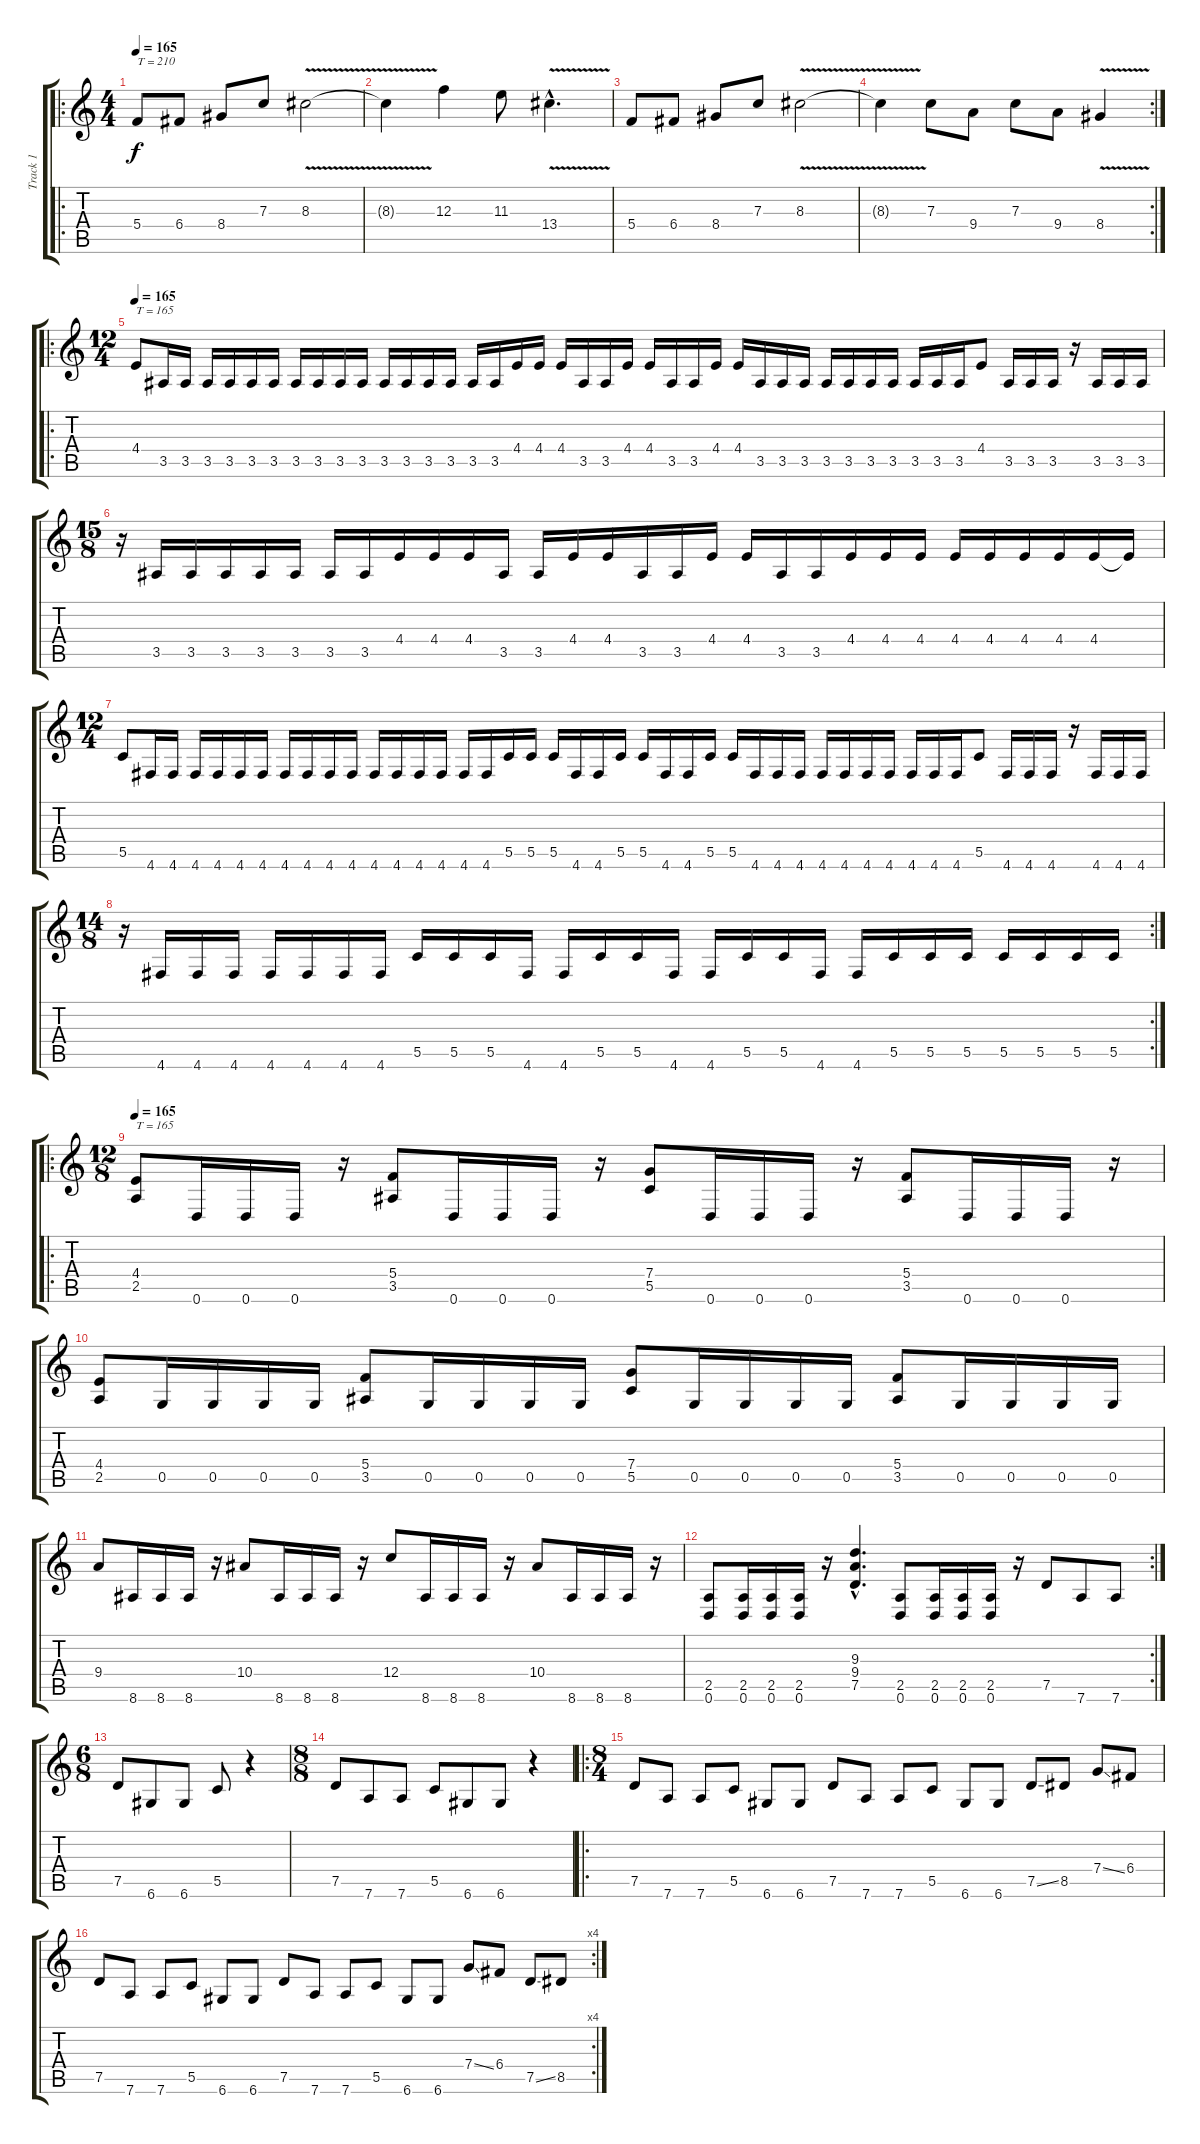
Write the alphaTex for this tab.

\track ("Track 1" "Track 1") {instrument distortionguitar}
\staff {score tabs}
\tuning (D4 A3 F3 C3 G2 D2) {hide}
\ro
\ts (4 4)
\tempo 165
\tempo 210
\tempo 165
\clef g2
\ks c
5.4.8{txt "T = 210" dy f instrument distortionguitar} 6.4.8 8.4.8 7.3.8 8.3{v}.2 |
8.3{t}.4 12.3.4 11.3.8 13.4{v hac}.4{d} |
5.4.8 6.4.8 8.4.8 7.3.8 8.3{v}.2 |
\rc 2
8.3{t}.4 7.3.8 9.4.8 7.3.8 9.4.8 8.4{v}.4 |
\ro
\ts (12 4)
\tempo 165
4.4.8{txt "T = 165"} 3.5.16 3.5.16 3.5.16 3.5.16 3.5.16 3.5.16 3.5.16 3.5.16 3.5.16 3.5.16 3.5.16 3.5.16 3.5.16 3.5.16 3.5.16 3.5.16 4.4.16 4.4.16 4.4.16 3.5.16 3.5.16 4.4.16 4.4.16 3.5.16 3.5.16 4.4.16 4.4.16 3.5.16 3.5.16 3.5.16 3.5.16 3.5.16 3.5.16 3.5.16 3.5.16 3.5.16 3.5.16 4.4.8 3.5.16 3.5.16 3.5.16 r.16 3.5.16 3.5.16 3.5.16 |
\ts (15 8)
r.16 3.5.16 3.5.16 3.5.16 3.5.16 3.5.16 3.5.16 3.5.16 4.4.16 4.4.16 4.4.16 3.5.16 3.5.16 4.4.16 4.4.16 3.5.16 3.5.16 4.4.16 4.4.16 3.5.16 3.5.16 4.4.16 4.4.16 4.4.16 4.4.16 4.4.16 4.4.16 4.4.16 4.4.16 4.4{t}.16 |
\ts (12 4)
5.5.8 4.6.16 4.6.16 4.6.16 4.6.16 4.6.16 4.6.16 4.6.16 4.6.16 4.6.16 4.6.16 4.6.16 4.6.16 4.6.16 4.6.16 4.6.16 4.6.16 5.5.16 5.5.16 5.5.16 4.6.16 4.6.16 5.5.16 5.5.16 4.6.16 4.6.16 5.5.16 5.5.16 4.6.16 4.6.16 4.6.16 4.6.16 4.6.16 4.6.16 4.6.16 4.6.16 4.6.16 4.6.16 5.5.8 4.6.16 4.6.16 4.6.16 r.16 4.6.16 4.6.16 4.6.16 |
\rc 2
\ts (14 8)
r.16 4.6.16 4.6.16 4.6.16 4.6.16 4.6.16 4.6.16 4.6.16 5.5.16 5.5.16 5.5.16 4.6.16 4.6.16 5.5.16 5.5.16 4.6.16 4.6.16 5.5.16 5.5.16 4.6.16 4.6.16 5.5.16 5.5.16 5.5.16 5.5.16 5.5.16 5.5.16 5.5.16 |
\ro
\ts (12 8)
\tempo 165
(4.4 2.5).8{txt "T = 165"} 0.6.16 0.6.16 0.6.16 r.16 (5.4 3.5).8 0.6.16 0.6.16 0.6.16 r.16 (7.4 5.5).8 0.6.16 0.6.16 0.6.16 r.16 (5.4 3.5).8 0.6.16 0.6.16 0.6.16 r.16 |
(4.4 2.5).8 0.5.16 0.5.16 0.5.16 0.5.16 (5.4 3.5).8 0.5.16 0.5.16 0.5.16 0.5.16 (7.4 5.5).8 0.5.16 0.5.16 0.5.16 0.5.16 (5.4 3.5).8 0.5.16 0.5.16 0.5.16 0.5.16 |
9.4.8 8.6.16 8.6.16 8.6.16 r.16 10.4.8 8.6.16 8.6.16 8.6.16 r.16 12.4.8 8.6.16 8.6.16 8.6.16 r.16 10.4.8 8.6.16 8.6.16 8.6.16 r.16 |
\rc 2
(2.5 0.6).8 (2.5 0.6).16 (2.5 0.6).16 (2.5 0.6).16 r.16 (9.3{hac} 9.4{hac} 7.5{hac}).4{d} (2.5 0.6).8 (2.5 0.6).16 (2.5 0.6).16 (2.5 0.6).16 r.16 7.5.8 7.6.8 7.6.8 |
\ts (6 8)
7.5.8 6.6.8 6.6.8 5.5.8 r.4 |
\ts (8 8)
7.5.8 7.6.8 7.6.8 5.5.8 6.6.8 6.6.8 r.4 |
\ro
\ts (8 4)
7.5.8 7.6.8 7.6.8 5.5.8 6.6.8 6.6.8 7.5.8 7.6.8 7.6.8 5.5.8 6.6.8 6.6.8 7.5{ss}.8 8.5.8 7.4{ss}.8 6.4.8 |
\rc 4
7.5.8 7.6.8 7.6.8 5.5.8 6.6.8 6.6.8 7.5.8 7.6.8 7.6.8 5.5.8 6.6.8 6.6.8 7.4{ss}.8 6.4.8 7.5{ss}.8 8.5.8
